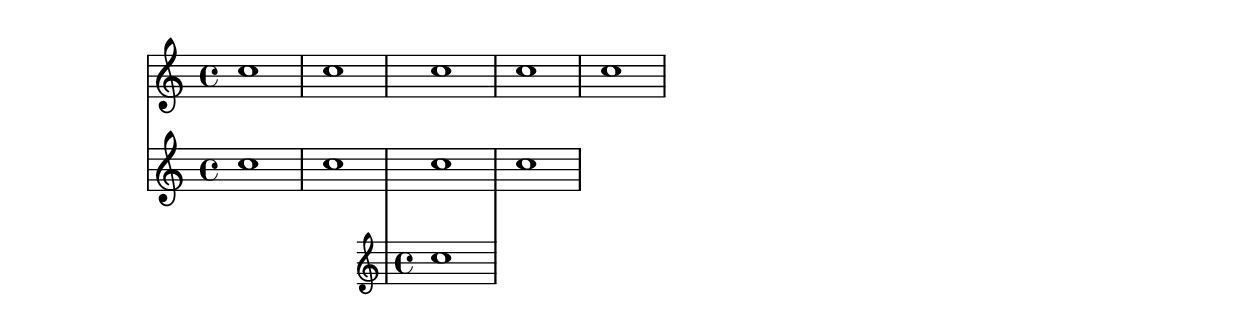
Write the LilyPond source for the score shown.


\version "2.10.0"

% definitely wil be renamed to something.
%{
(Message vers:9)
To: Adrian Mariano <adrian@camcornelledu>.
cc: gnu-music-discuss@gnu.org
Subject: Re: Switching from one staff to two staves 
Reply-To: janneke@gnu.org
In-reply-to: Your message of "Tue, 19 Jan 1999 12:27:10 EST."
             <199901191727.MAA29757@avalanchecamcornelledu>. 
Date: Wed, 20 Jan 1999 09:39:22 +0100
From: Jan Nieuwenhuizen <jan@beavis-nt>

On Tuesday, 19 January 1999, Adrian Mariano writes:

>> I want to typeset something which starts out with just one staff and then
>> harmony comes in and there are two staves.  I can't figure out how to do
>> this.  I get an extra blank staff during the second section (using
>> Lily 1.1.15):

There used to be an example called 'multi.ly'...
Try this (we'll include it in pl23/24):

extra-staff.ly:
%}


\header{ texidoc="@cindex Staff Extra
@cindex Staff Ossia
You can add (possibly temporarily) an extra staff after the beginning of 
a piece. "
}

\score {
	<<
		\new Staff \relative c''{ c1 c c c c }
		\new StaffGroup \relative c''{ 
			\new Staff 
			c1 c
			<< c1 \new Staff { c1 } >>
			c
		}
	>>
  	\layout {
		ragged-right = ##t
		\context{
			\Score

		}
	}
}




